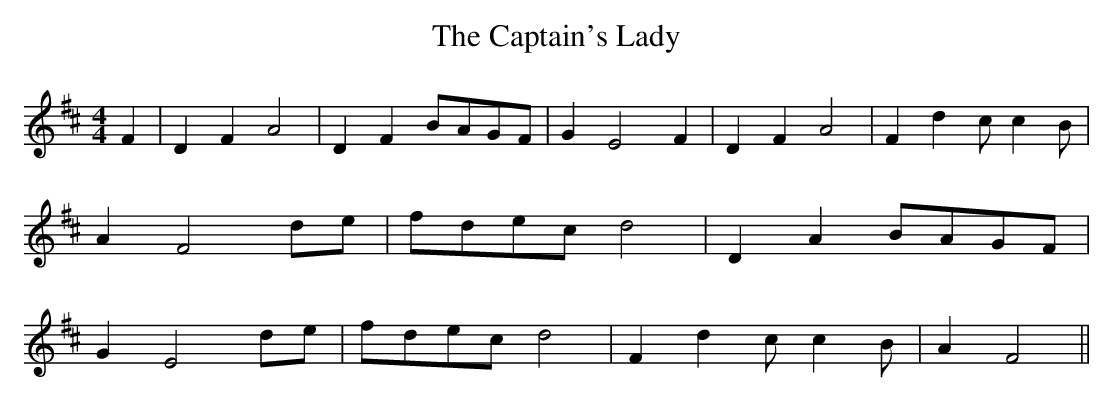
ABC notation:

X:1
T:The Captain's Lady
M:4/4
L:1/8
K:D
 F2| D2 F2 A4| D2 F2B-AG-F| G2 E4 F2| D2 F2 A4| F2 d2 c c2 B| A2 F4 de|\
f-de-c d4| D2 A2B-AG-F| G2 E4 de|f-de-c d4| F2 d2 c c2 B| A2 F4||
